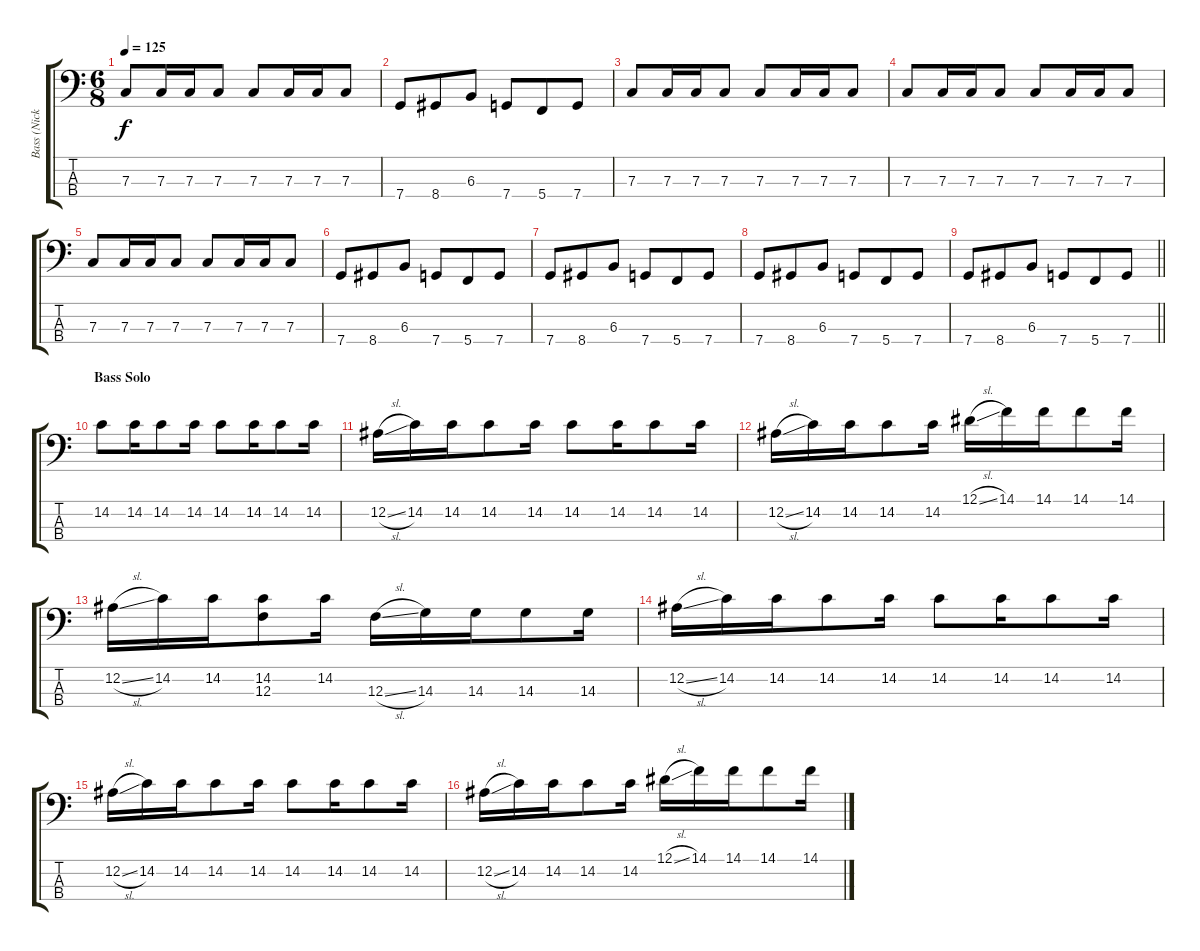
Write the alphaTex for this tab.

\track ("Bass (Nick Oliveri)" "Bass (Nick") {instrument electricbasspick}
\staff {score tabs}
\tuning (Eb2 Bb1 F1 C1) {hide}
\ts (6 8)
\tempo 125
\clef f4
\ks c
7.3.8{dy f} 7.3.16 7.3.16 7.3.8 7.3.8 7.3.16 7.3.16 7.3.8 |
7.4.8 8.4.8 6.3.8 7.4.8 5.4.8 7.4.8 |
7.3.8 7.3.16 7.3.16 7.3.8 7.3.8 7.3.16 7.3.16 7.3.8 |
7.3.8 7.3.16 7.3.16 7.3.8 7.3.8 7.3.16 7.3.16 7.3.8 |
7.3.8 7.3.16 7.3.16 7.3.8 7.3.8 7.3.16 7.3.16 7.3.8 |
7.4.8 8.4.8 6.3.8 7.4.8 5.4.8 7.4.8 |
7.4.8 8.4.8 6.3.8 7.4.8 5.4.8 7.4.8 |
7.4.8 8.4.8 6.3.8 7.4.8 5.4.8 7.4.8 |
\barLineRight lightlight
7.4.8 8.4.8 6.3.8 7.4.8 5.4.8 7.4.8 |
\section ("" "Bass Solo")
14.2.8 14.2.16 14.2.8 14.2.16 14.2.8 14.2.16 14.2.8 14.2.16 |
12.2{sl}.16 14.2.16 14.2.16 14.2.8 14.2.16 14.2.8 14.2.16 14.2.8 14.2.16 |
12.2{sl}.16 14.2.16 14.2.16 14.2.8 14.2.16 12.1{sl}.16 14.1.16 14.1.16 14.1.8 14.1.16 |
12.2{sl}.16 14.2.16 14.2.16 (14.2 12.3).8 14.2.16 12.3{sl}.16 14.3.16 14.3.16 14.3.8 14.3.16 |
12.2{sl}.16 14.2.16 14.2.16 14.2.8 14.2.16 14.2.8 14.2.16 14.2.8 14.2.16 |
12.2{sl}.16 14.2.16 14.2.16 14.2.8 14.2.16 14.2.8 14.2.16 14.2.8 14.2.16 |
12.2{sl}.16 14.2.16 14.2.16 14.2.8 14.2.16 12.1{sl}.16 14.1.16 14.1.16 14.1.8 14.1.16
